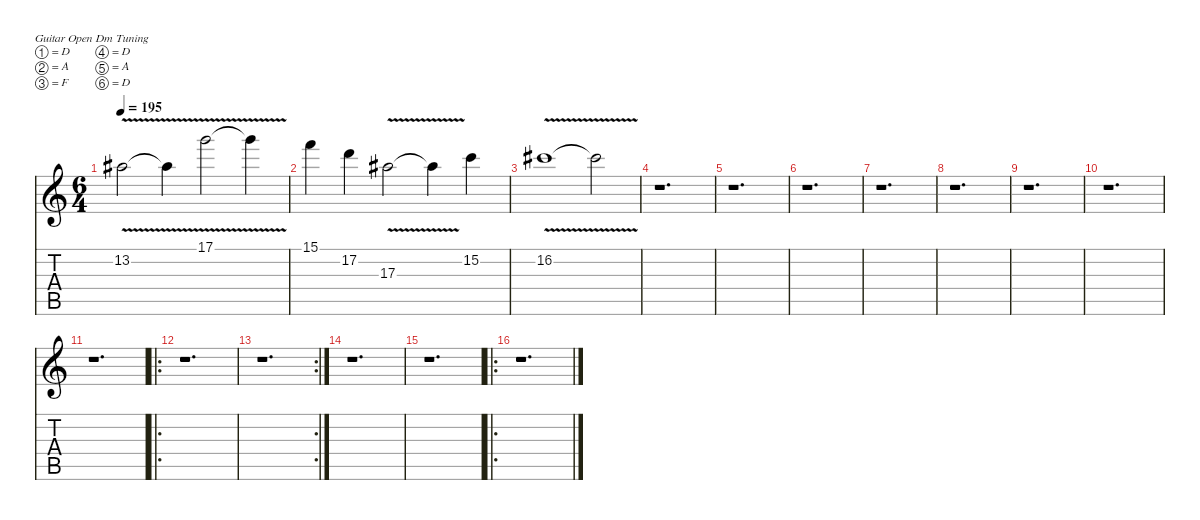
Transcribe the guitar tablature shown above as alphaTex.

\defaultSystemsLayout 4
\hideDynamics
\bracketExtendMode nobrackets
\singleTrackTrackNamePolicy hidden
\multiTrackTrackNamePolicy hidden
\firstSystemTrackNameMode fullname
\firstSystemTrackNameOrientation horizontal
\otherSystemsTrackNameOrientation horizontal
\track ("Overdubing" "od.guit.") {instrument overdrivenguitar}
\staff {score tabs}
\tuning (D4 A3 F3 D3 A2 D2)
\ts (6 4)
\tempo 195
\clef g2
\ks c
13.2{v acc #}.2{dy f beam Down} 13.2{v t acc #}.4{beam Down} 17.1{v}.2{beam Down} 17.1{v t}.4{beam Down} |
15.1.4{beam Down} 17.2.4{beam Down} 17.3{v acc #}.2{beam Down} 17.3{v t acc #}.4{beam Down} 15.2.4{beam Down} |
16.2{v acc #}.1{beam Down} 16.2{v t acc #}.2{beam Down} |
r.1{d beam Down} |
r.1{d beam Down} |
r.1{d beam Down} |
r.1{d beam Down} |
r.1{d beam Down} |
r.1{d beam Down} |
r.1{d beam Down} |
r.1{d beam Down} |
\ro
r.1{d beam Down} |
\rc 2
r.1{d beam Down} |
r.1{d beam Down} |
r.1{d beam Down} |
\ro
r.1{d beam Down}
